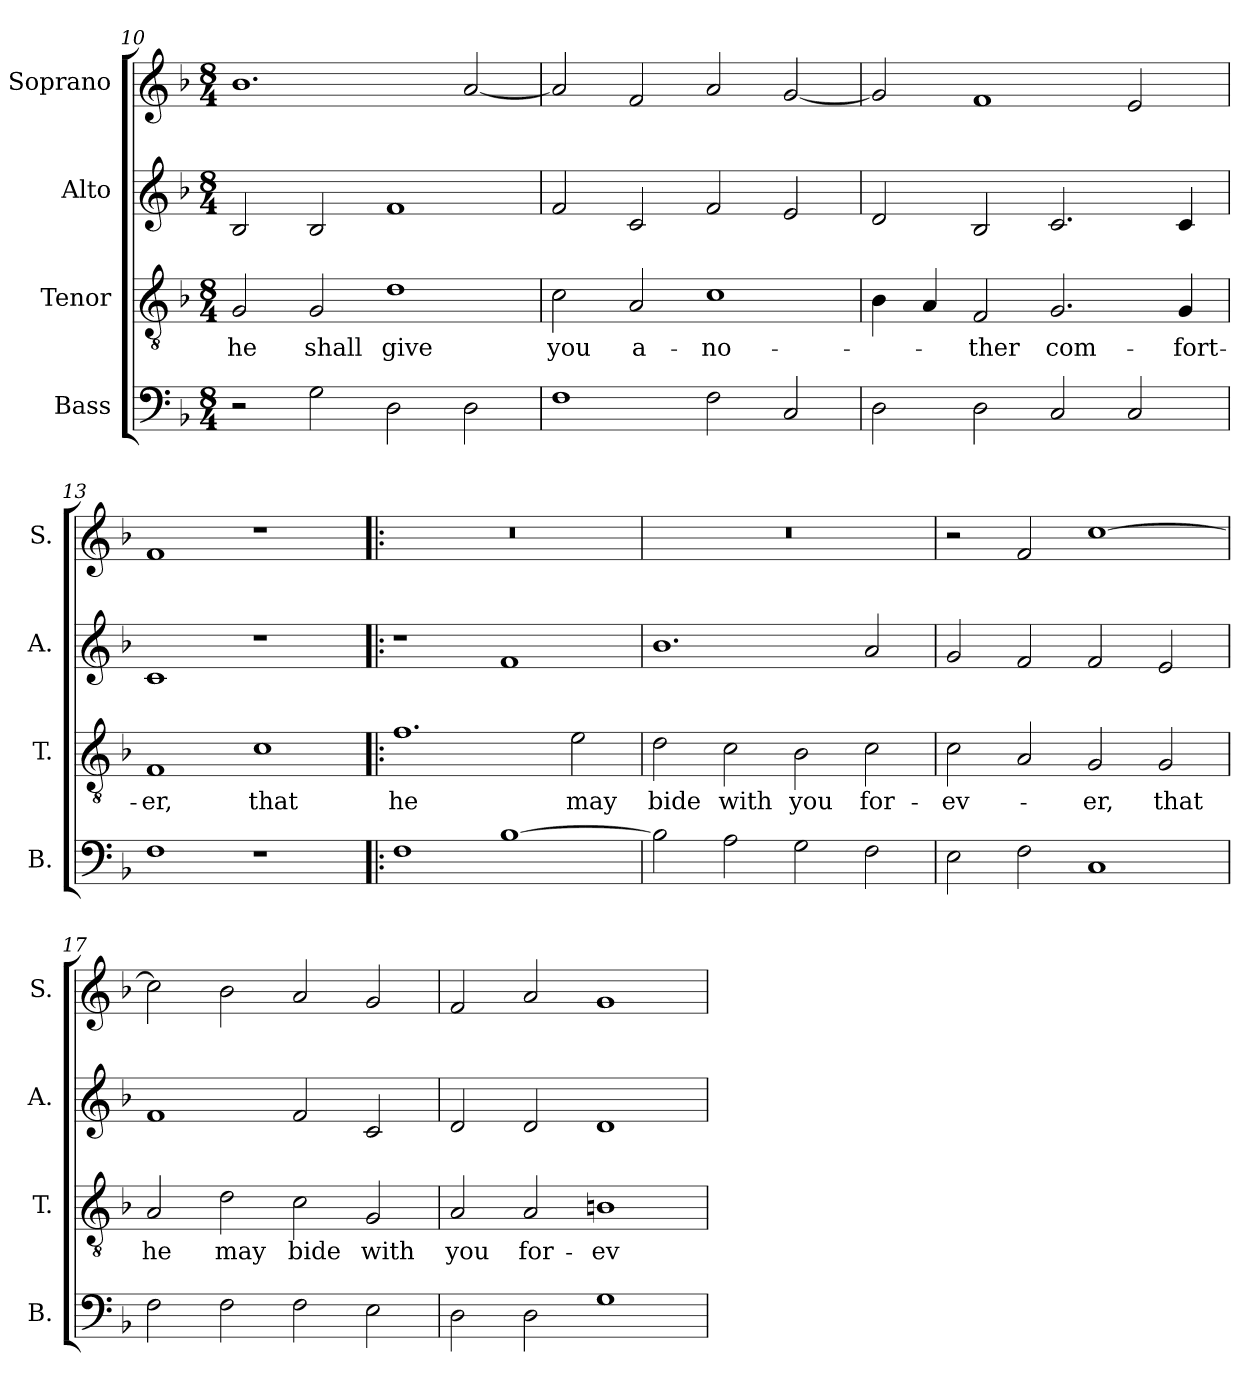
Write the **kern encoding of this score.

**kern	**kern	**text	**kern	**kern
*part4	*part3	*part3	*part2	*part1
*staff4	*staff3	*staff3	*staff2	*staff1
*I"Bass	*I"Tenor	*	*I"Alto	*I"Soprano
*I'B.	*I'T.	*	*I'A.	*I'S.
*clefF4	*clefGv2	*	*clefG2	*clefG2
*k[b-]	*k[b-]	*	*k[b-]	*k[b-]
*M8/4	*M8/4	*	*M8/4	*M8/4
=10	=10	=10	=10	=10
!	!	!LO:LY:b	!	!
2r	2G/	he	2B-/	1.b-
!	!	!LO:LY:b	!	!
2G\	2G/	shall	2B-/	.
!	!	!LO:LY:b	!	!
2D\	1d	give	1f	.
2D\	.	.	.	[2a/
=11	=11	=11	=11	=11
!	!	!LO:LY:b	!	!
1F	2c\	you	2f/	2a/]
!	!	!LO:LY:b	!	!
.	2A/	a-	2c/	2f/
!	!	!LO:LY:b	!	!
2F\	1c	-no-	2f/	2a/
2C/	.	.	2e/	[2g/
=12	=12	=12	=12	=12
2D\	4B-\	.	2d/	2g/]
.	4A/	.	.	.
!	!	!LO:LY:b	!	!
2D\	2F/	-ther	2B-/	1f
!	!	!LO:LY:b	!	!
2C/	2.G/	com-	2.c/	.
2C/	.	.	.	2e/
!	!	!LO:LY:b	!	!
.	4G/	-fort-	4c/	.
!!LO:PB:g=z
=13	=13	=13	=13	=13
!	!	!LO:LY:b	!	!
1F	1F	-er,	1c	1f
!	!	!LO:LY:b	!	!
1r	1c	that	1r	1r
=14!|:	=14!|:	=14!|:	=14!|:	=14!|:
!	!	!LO:LY:b	!	!
1F	1.f	he	1r	0r
[1B-	.	.	1f	.
!	!	!LO:LY:b	!	!
.	2e\	may	.	.
=15	=15	=15	=15	=15
!	!	!LO:LY:b	!	!
2B-\]	2d\	bide	1.b-	0r
!	!	!LO:LY:b	!	!
2A\	2c\	with	.	.
!	!	!LO:LY:b	!	!
2G\	2B-\	you	.	.
!	!	!LO:LY:b	!	!
2F\	2c\	for-	2a/	.
=16	=16	=16	=16	=16
!	!	!LO:LY:b	!	!
2E\	2c\	-ev-	2g/	2r
2F\	2A/	.	2f/	2f/
!	!	!LO:LY:b	!	!
1C	2G/	-er,	2f/	[1cc
!	!	!LO:LY:b	!	!
.	2G/	that	2e/	.
=17	=17	=17	=17	=17
!	!	!LO:LY:b	!	!
2F\	2A/	he	1f	2cc\]
!	!	!LO:LY:b	!	!
2F\	2d\	may	.	2b-\
!	!	!LO:LY:b	!	!
2F\	2c\	bide	2f/	2a/
!	!	!LO:LY:b	!	!
2E\	2G/	with	2c/	2g/
!!LO:LB:g=z
=18	=18	=18	=18	=18
!	!	!LO:LY:b	!	!
2D\	2A/	you	2d/	2f/
!	!	!LO:LY:b	!	!
2D\	2A/	for-	2d/	2a/
!	!	!LO:LY:b	!	!
1G	1Bn	-ev-	1d	1g
=	=	=	=	=
*-	*-	*-	*-	*-
